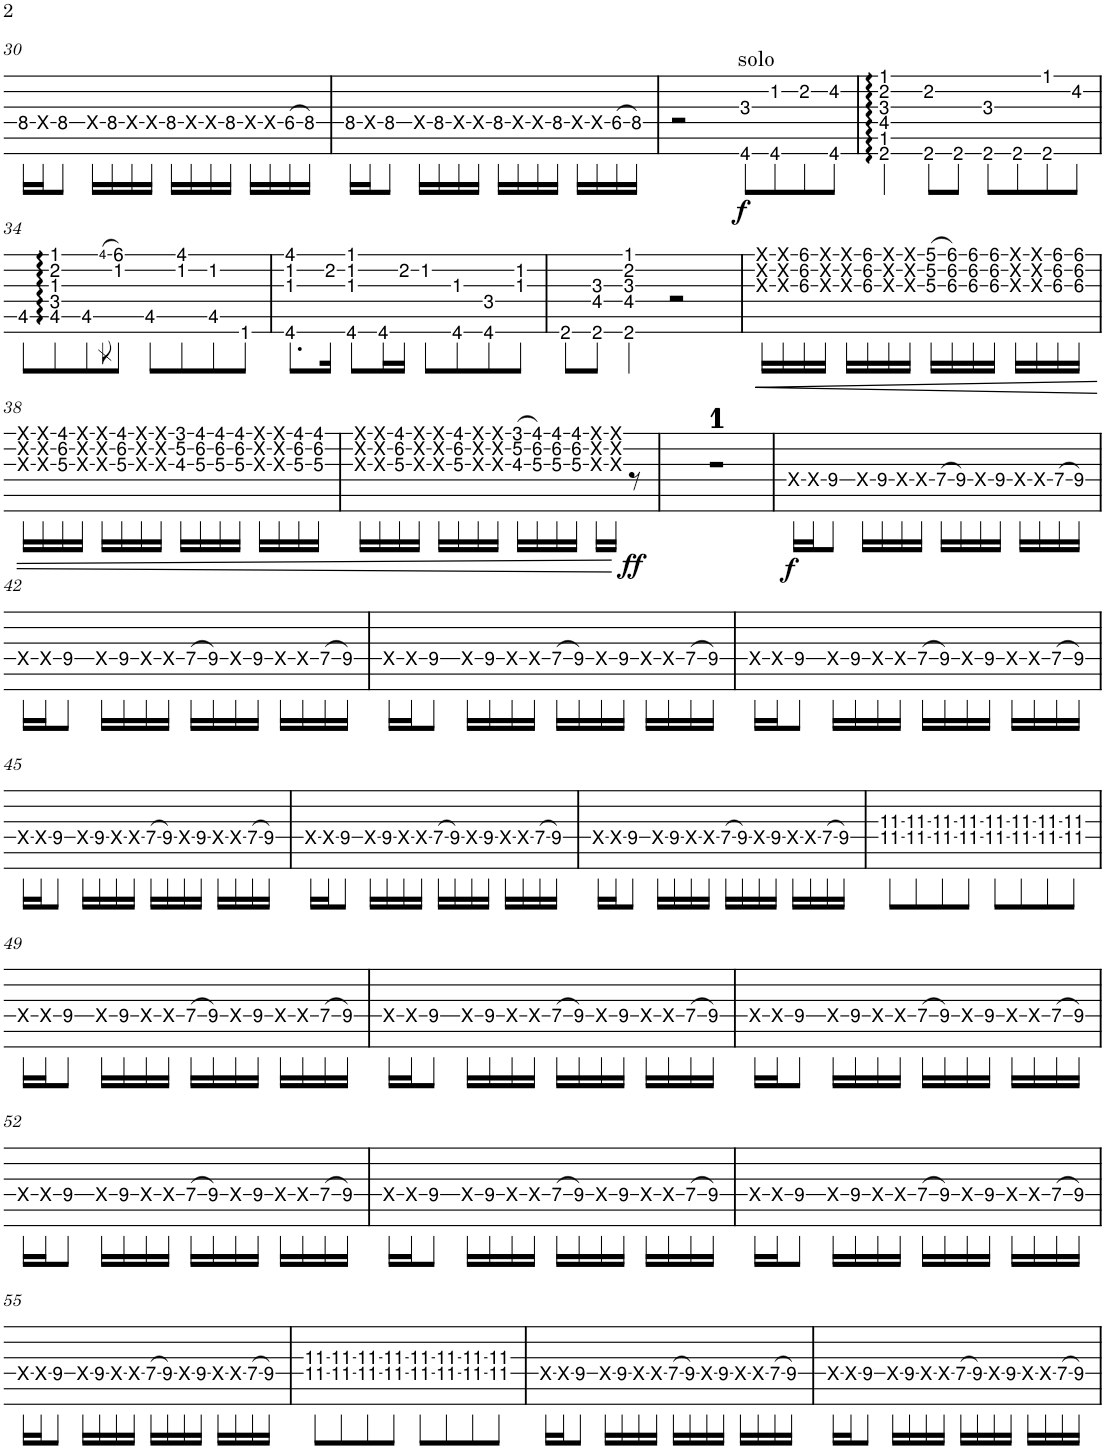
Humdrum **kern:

**kern	**dynam
*part1	*part1
*staff1	*staff1
*I"Electric Guitar	*
*I'El. Guit.	*
!!LO:PB:g=z
*	*
*k[b-e-a-d-g-]	*
*M4/4	*
=30	=30
16B-\LL	.
16D\J	.
8B-\J	.
16D\LL	.
16B-\	.
16D\	.
16D\JJ	.
16B-\LL	.
16D\	.
16D\	.
16B-\JJ	.
16D\LL	.
16D\	.
(16A-\	.
16B-\JJ)	.
=31	=31
16B-\LL	.
16D\J	.
8B-\J	.
16D\LL	.
16B-\	.
16D\	.
16D\JJ	.
16B-\LL	.
16D\	.
16D\	.
16B-\JJ	.
16D\LL	.
16D\	.
(16A-\	.
16B-\JJ)	.
=32	=32
2r	.
!LO:TX:a:t=solo	!
!	!LO:DY:b
8AA-\ 8B-\L	f
8AA-\ 8c\	.
8d-\	.
8AA-\ 8e-\J	.
=33	=33
4GG-\:: 4BB-\:: 4G-\:: 4B-\:: 4d-\:: 4f\::	.
8GG-\ 8d-\L	.
8GG-\J	.
8GG-\ 8B-\L	.
8GG-\	.
8GG-\ 8f\	.
8e-\J	.
!!LO:LB:g=z
=34	=34
8D-\L	.
8D-\:: 8F\:: 8A-\:: 8d-\:: 8f\::	.
8D-\	.
(8qa-\	.
8c\ 8b-\J)	.
8D-\L	.
8c\ 8a-\	.
8D-\ 8c\	.
8FF\J	.
=35	=35
8.AA-\ 8.A-\ 8.c\ 8.a-\L	.
16d-\Jk	.
8AA-\ 8A-\ 8c\ 8f\L	.
16AA-\L	.
16d-\JJ	.
8c\L	.
8AA-\ 8A-\	.
8AA-\ 8F\	.
8A-\ 8c\J	.
=36	=36
8GG-\L	.
8GG-\ 8G-\ 8B-\J	.
4GG-\ 4G-\ 4B-\ 4d-\ 4f\	.
2r	.
=37	=37
!	!LO:HP:b
16G\ 16c-\ 16f-\LL	<
16G\ 16c-\ 16f-\	.
16d-\ 16f\ 16b-\	.
16G\ 16c-\ 16f-\JJ	.
16G\ 16c-\ 16f-\LL	.
16d-\ 16f\ 16b-\	.
16G\ 16c-\ 16f-\	.
16G\ 16c-\ 16f-\JJ	.
(16c\ 16f-\ 16b--\LL	.
16d-\ 16f\ 16b-\)	.
16d-\ 16f\ 16b-\	.
16d-\ 16f\ 16b-\JJ	.
16G\ 16c-\ 16f-\LL	.
16G\ 16c-\ 16f-\	.
16d-\ 16f\ 16b-\	.
16d-\ 16f\ 16b-\JJ	.
!!LO:LB:g=z
=38	=38
16G\ 16c-\ 16f-\LL	.
16G\ 16c-\ 16f-\	.
16c\ 16f\ 16a-\	.
16G\ 16c-\ 16f-\JJ	.
16G\ 16c-\ 16f-\LL	.
16c\ 16f\ 16a-\	.
16G\ 16c-\ 16f-\	.
16G\ 16c-\ 16f-\JJ	.
16c-\ 16f-\ 16g\LL	.
16c\ 16f\ 16a-\	.
16c\ 16f\ 16a-\	.
16c\ 16f\ 16a-\JJ	.
16G\ 16c-\ 16f-\LL	.
16G\ 16c-\ 16f-\	.
16c\ 16f\ 16a-\	.
16c\ 16f\ 16a-\JJ	.
=39	=39
16G\ 16c-\ 16f-\LL	.
16G\ 16c-\ 16f-\	.
16c\ 16f\ 16a-\	.
16G\ 16c-\ 16f-\JJ	.
16G\ 16c-\ 16f-\LL	.
16c\ 16f\ 16a-\	.
16G\ 16c-\ 16f-\	.
16G\ 16c-\ 16f-\JJ	.
(16c-\ 16f-\ 16g\LL	.
16c\ 16f\ 16a-\)	.
16c\ 16f\ 16a-\	.
16c\ 16f\ 16a-\JJ	.
16G\ 16c-\ 16f-\LL	.
16G\ 16c-\ 16f-\JJ	.
!	!LO:DY:n=1:b
8r	[ ff
=40	=40
1r	.
=41	=41
*k[f#c#]	*
!	!LO:DY:b
16D\LL	f
16D\J	.
8B\J	.
16D\LL	.
16B\	.
16D\	.
16D\JJ	.
(16A\LL	.
16B\)	.
16D\	.
16B\JJ	.
16D\LL	.
16D\	.
(16A\	.
16B\JJ)	.
!!LO:LB:g=z
=42	=42
16D\LL	.
16D\J	.
8B\J	.
16D\LL	.
16B\	.
16D\	.
16D\JJ	.
(16A\LL	.
16B\)	.
16D\	.
16B\JJ	.
16D\LL	.
16D\	.
(16A\	.
16B\JJ)	.
=43	=43
16D\LL	.
16D\J	.
8B\J	.
16D\LL	.
16B\	.
16D\	.
16D\JJ	.
(16A\LL	.
16B\)	.
16D\	.
16B\JJ	.
16D\LL	.
16D\	.
(16A\	.
16B\JJ)	.
=44	=44
16D\LL	.
16D\J	.
8B\J	.
16D\LL	.
16B\	.
16D\	.
16D\JJ	.
(16A\LL	.
16B\)	.
16D\	.
16B\JJ	.
16D\LL	.
16D\	.
(16A\	.
16B\JJ)	.
!!LO:LB:g=z
=45	=45
16D\LL	.
16D\J	.
8B\J	.
16D\LL	.
16B\	.
16D\	.
16D\JJ	.
(16A\LL	.
16B\)	.
16D\	.
16B\JJ	.
16D\LL	.
16D\	.
(16A\	.
16B\JJ)	.
=46	=46
16D\LL	.
16D\J	.
8B\J	.
16D\LL	.
16B\	.
16D\	.
16D\JJ	.
(16A\LL	.
16B\)	.
16D\	.
16B\JJ	.
16D\LL	.
16D\	.
(16A\	.
16B\JJ)	.
=47	=47
16D\LL	.
16D\J	.
8B\J	.
16D\LL	.
16B\	.
16D\	.
16D\JJ	.
(16A\LL	.
16B\)	.
16D\	.
16B\JJ	.
16D\LL	.
16D\	.
(16A\	.
16B\JJ)	.
=48	=48
8c#\ 8f#\L	.
8c#\ 8f#\	.
8c#\ 8f#\	.
8c#\ 8f#\J	.
8c#\ 8f#\L	.
8c#\ 8f#\	.
8c#\ 8f#\	.
8c#\ 8f#\J	.
!!LO:LB:g=z
=49	=49
16D\LL	.
16D\J	.
8B\J	.
16D\LL	.
16B\	.
16D\	.
16D\JJ	.
(16A\LL	.
16B\)	.
16D\	.
16B\JJ	.
16D\LL	.
16D\	.
(16A\	.
16B\JJ)	.
=50	=50
16D\LL	.
16D\J	.
8B\J	.
16D\LL	.
16B\	.
16D\	.
16D\JJ	.
(16A\LL	.
16B\)	.
16D\	.
16B\JJ	.
16D\LL	.
16D\	.
(16A\	.
16B\JJ)	.
=51	=51
16D\LL	.
16D\J	.
8B\J	.
16D\LL	.
16B\	.
16D\	.
16D\JJ	.
(16A\LL	.
16B\)	.
16D\	.
16B\JJ	.
16D\LL	.
16D\	.
(16A\	.
16B\JJ)	.
!!LO:LB:g=z
=52	=52
16D\LL	.
16D\J	.
8B\J	.
16D\LL	.
16B\	.
16D\	.
16D\JJ	.
(16A\LL	.
16B\)	.
16D\	.
16B\JJ	.
16D\LL	.
16D\	.
(16A\	.
16B\JJ)	.
=53	=53
16D\LL	.
16D\J	.
8B\J	.
16D\LL	.
16B\	.
16D\	.
16D\JJ	.
(16A\LL	.
16B\)	.
16D\	.
16B\JJ	.
16D\LL	.
16D\	.
(16A\	.
16B\JJ)	.
=54	=54
16D\LL	.
16D\J	.
8B\J	.
16D\LL	.
16B\	.
16D\	.
16D\JJ	.
(16A\LL	.
16B\)	.
16D\	.
16B\JJ	.
16D\LL	.
16D\	.
(16A\	.
16B\JJ)	.
!!LO:LB:g=z
=55	=55
16D\LL	.
16D\J	.
8B\J	.
16D\LL	.
16B\	.
16D\	.
16D\JJ	.
(16A\LL	.
16B\)	.
16D\	.
16B\JJ	.
16D\LL	.
16D\	.
(16A\	.
16B\JJ)	.
=56	=56
8c#\ 8f#\L	.
8c#\ 8f#\	.
8c#\ 8f#\	.
8c#\ 8f#\J	.
8c#\ 8f#\L	.
8c#\ 8f#\	.
8c#\ 8f#\	.
8c#\ 8f#\J	.
=57	=57
16D\LL	.
16D\J	.
8B\J	.
16D\LL	.
16B\	.
16D\	.
16D\JJ	.
(16A\LL	.
16B\)	.
16D\	.
16B\JJ	.
16D\LL	.
16D\	.
(16A\	.
16B\JJ)	.
=58	=58
16D\LL	.
16D\J	.
8B\J	.
16D\LL	.
16B\	.
16D\	.
16D\JJ	.
(16A\LL	.
16B\)	.
16D\	.
16B\JJ	.
16D\LL	.
16D\	.
(16A\	.
16B\JJ)	.
=	=
*-	*-
